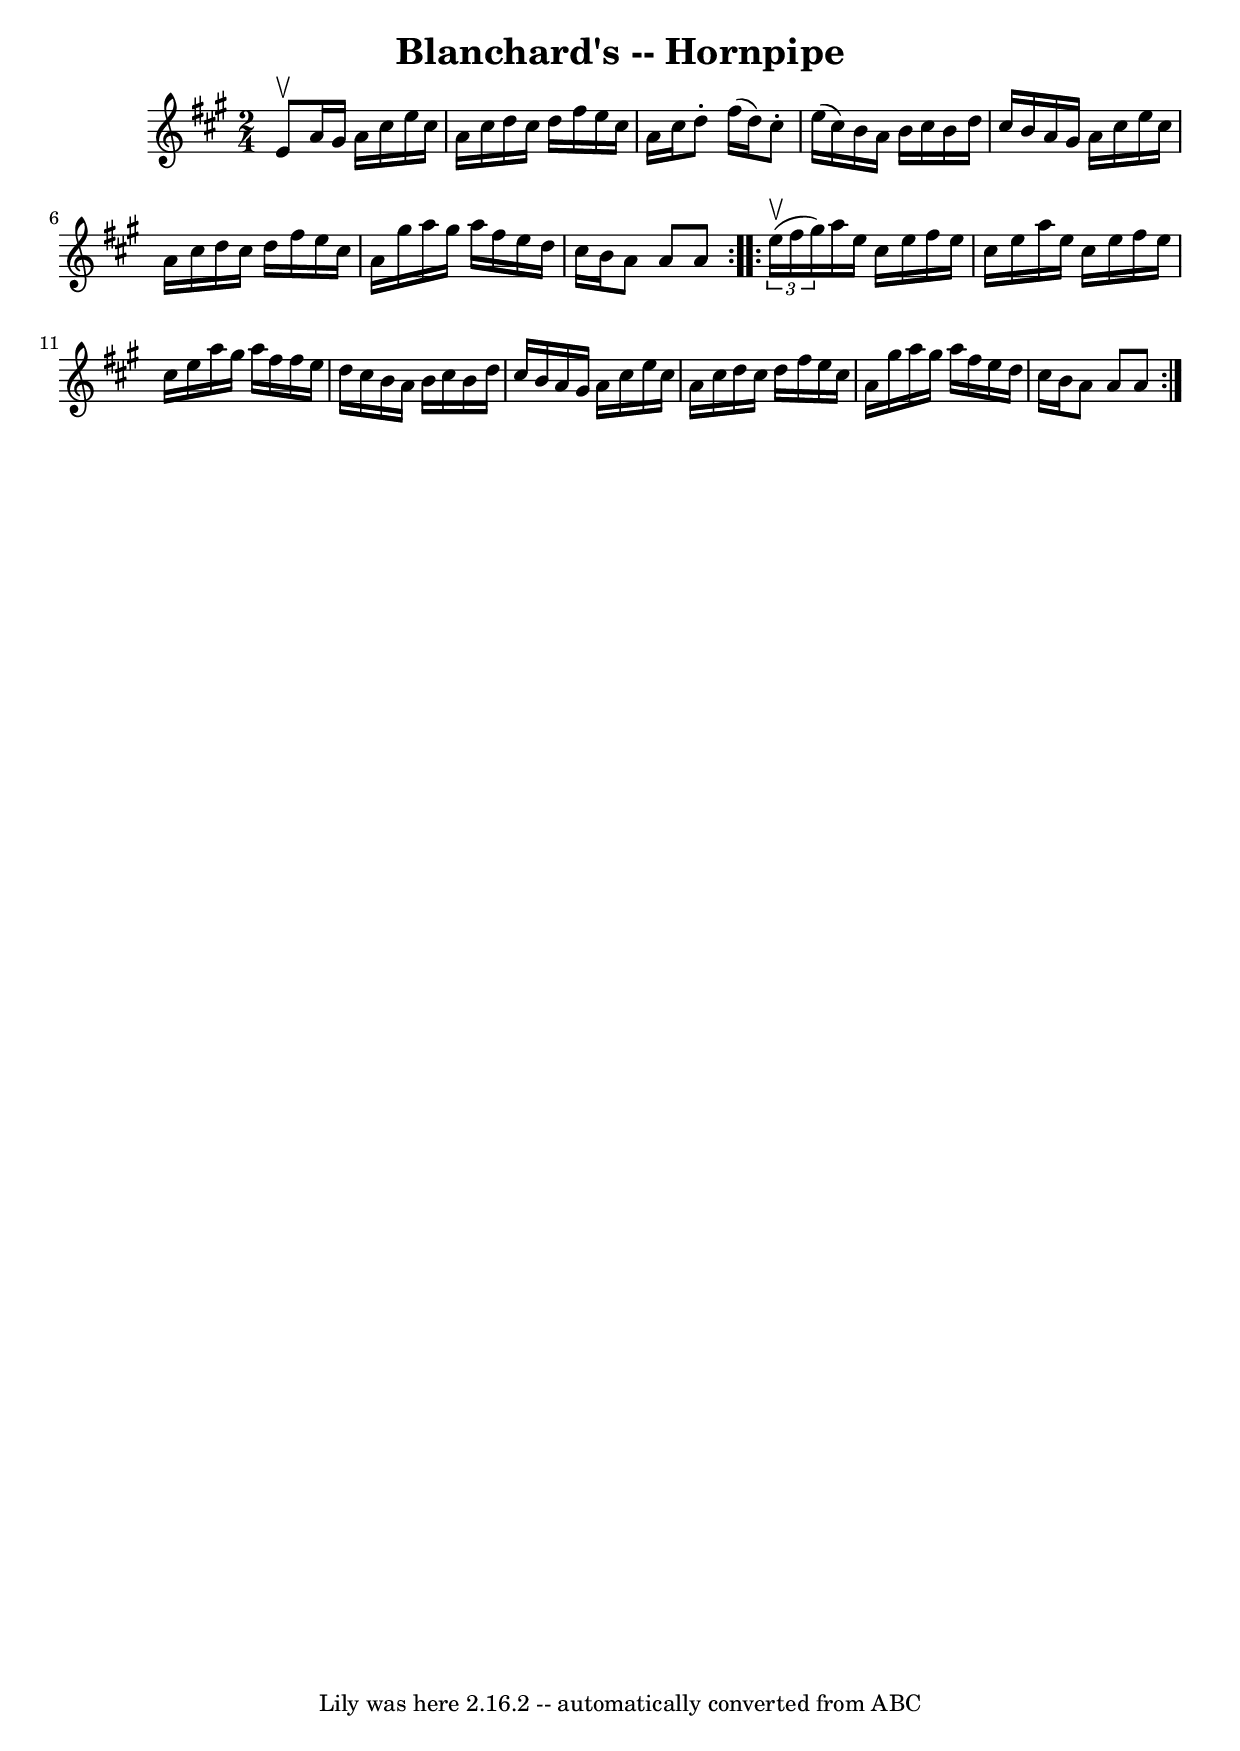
\version "2.7.40"
\include "Mammoth.ily"
\header {
	%% book = "Cole's 1000 Fiddle Tunes"
	crossRefNumber = "1"
	footnotes = ""
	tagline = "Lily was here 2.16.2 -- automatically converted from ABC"
	title = "Blanchard's -- Hornpipe"
}
voicedefault =  {


\repeat volta 2 {
\time 2/4 \key a \major e'8^\upbow |
 a'16 gis'16 a'16    
cis''16 e''16 cis''16 a'16 cis''16  |
 d''16 cis''16    
d''16 fis''16 e''16 cis''16 a'16 cis''16  |
 d''8 -.   
fis''16 (d''16) cis''8 -. e''16 (cis''16) |
 b'16    
a'16 b'16 cis''16 b'16 d''16 cis''16 b'16  |
 a'16  
 gis'16 a'16 cis''16 e''16 cis''16 a'16 cis''16  |
   
d''16 cis''16 d''16 fis''16 e''16 cis''16 a'16 gis''16  
|
 a''16 gis''16 a''16 fis''16 e''16 d''16 cis''16    
b'16  |
 a'8 a'8 a'8  }     \repeat volta 2 {   \times 2/3 {   
e''16 (^\upbow fis''16 gis''16) } |
 a''16 e''16 cis''16  
 e''16 fis''16 e''16 cis''16 e''16  |
 a''16 e''16    
cis''16 e''16 fis''16 e''16 cis''16 e''16  |
 a''16    
gis''16 a''16 fis''16 fis''16 e''16 d''16 cis''16  |
   
b'16 a'16 b'16 cis''16 b'16 d''16 cis''16 b'16  |
   
 a'16 gis'16 a'16 cis''16 e''16 cis''16 a'16 cis''16  
|
 d''16 cis''16 d''16 fis''16 e''16 cis''16 a'16    
gis''16  |
 a''16 gis''16 a''16 fis''16 e''16 d''16    
cis''16 b'16  |
 a'8 a'8 a'8  }   
}

\score{
    <<

	\context Staff="default"
	{
	    \voicedefault 
	}

    >>
	\layout {
	}
	\midi {}
}
